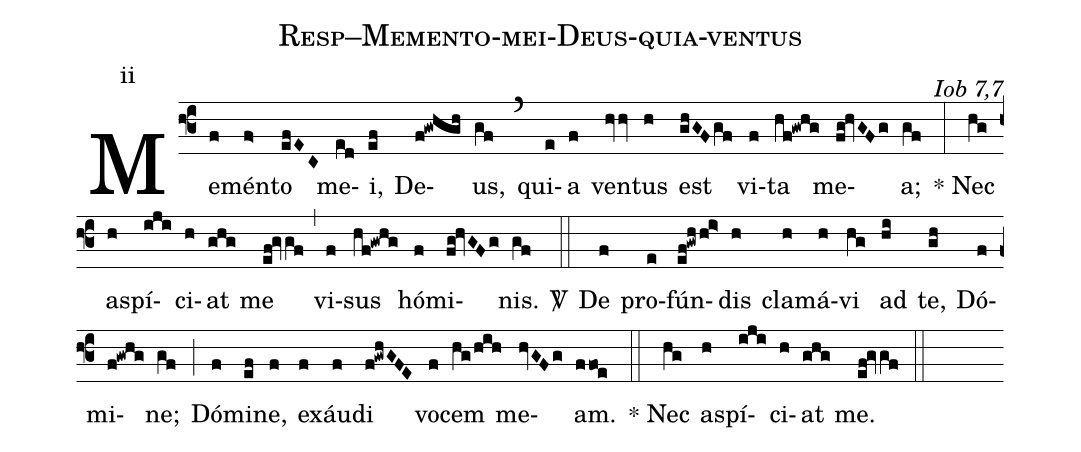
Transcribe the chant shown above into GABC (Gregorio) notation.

name: Resp--Memento-mei-Deus-quia-ventus;
commentary: Iob 7,7;
annotation: ii;
%%
(f3) Me(f)mén(f>)to(efEC) me(ed)i,(ef) De(f!gwhgh)us,(gf) (`) qui(e)a(f) ven(hvhv)tus(h) est(ghGFgf) vi(f)ta(hf!gwhg) me(fg!hvGFg)a;(gf) (:)* Nec(hg) a(h)spí(iji)ci(h)at(ghg) me(ef!gvgf) (,) vi(f)sus(hf!gwhg) hó(f)mi(fg!hvGFg)nis.(gf)
<sp>V/</sp>(::)
De(f) pro(e)fún(ef!gwhhi>)dis(h) cla(h)má(h)vi(hg) ad(hi) te,(gh) Dó(f)mi(f!gwhg)ne;(gf) (;) Dó(f)mi(ef)ne,(f) ex(f)áu(f)di(f!gwhGFE) vo(f)cem(hg/hih) me(hvGFg)am.(ffoe) (::)* Nec(hg) a(h)spí(iji)ci(h)at(ghg) me.(ef!gvgf) (::)
